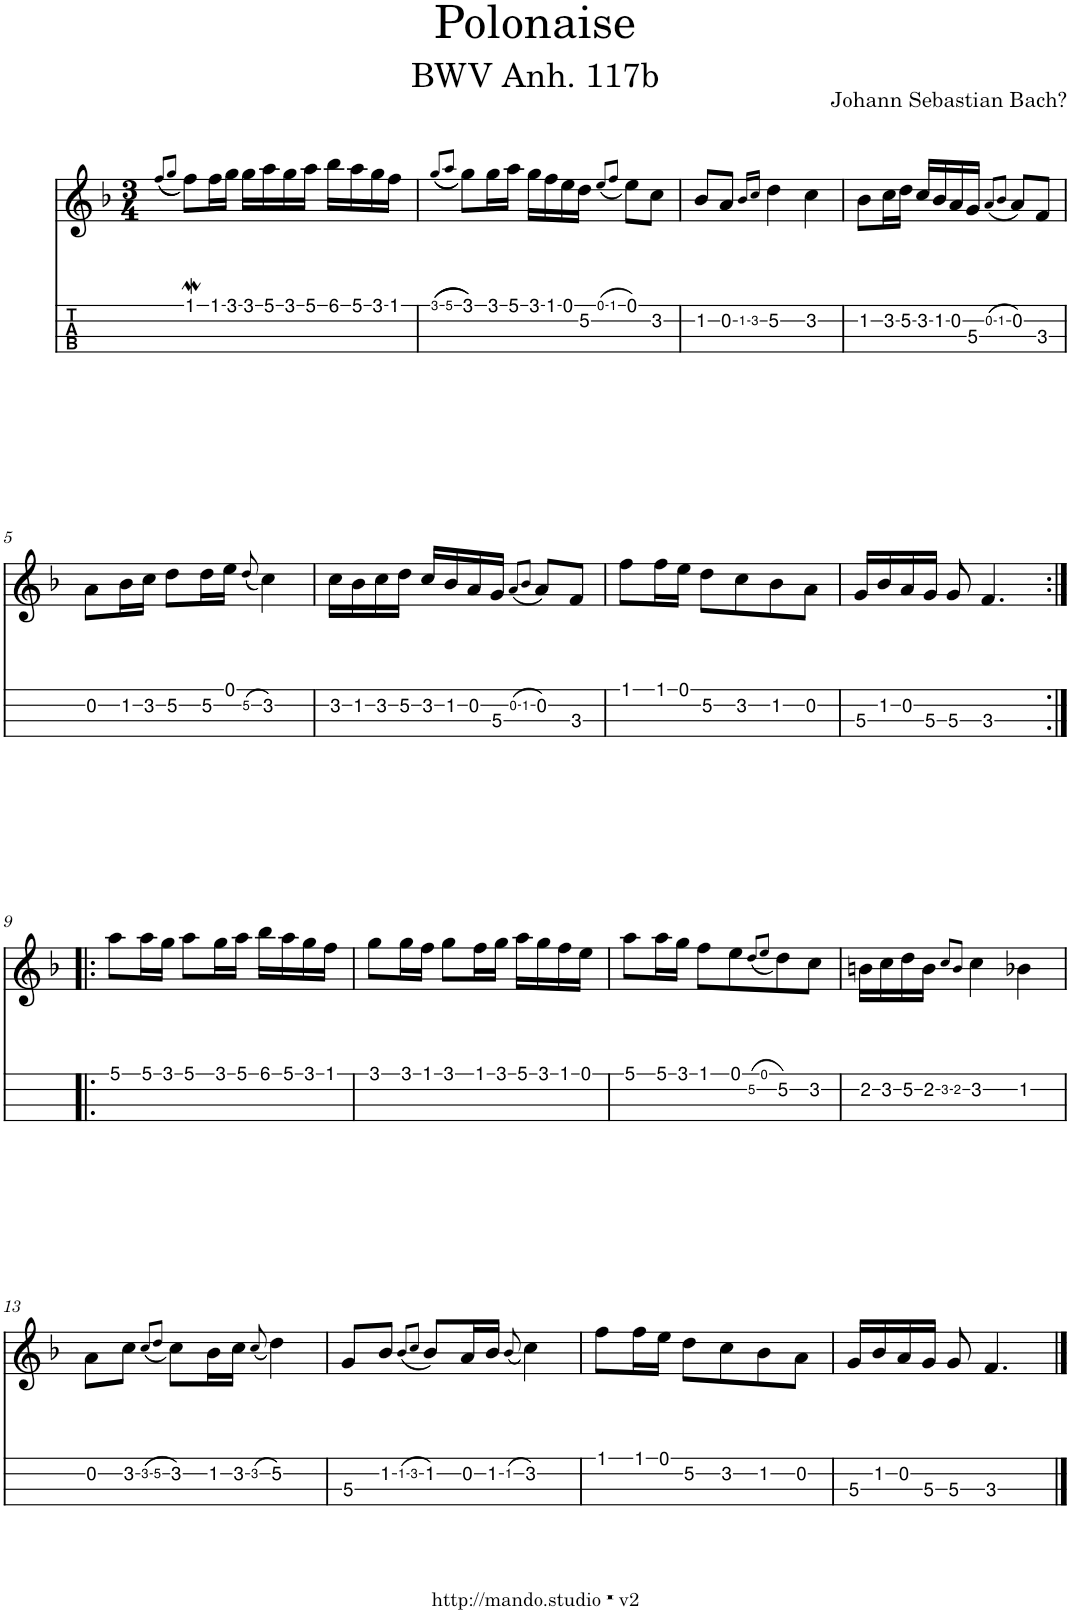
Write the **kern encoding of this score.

**kern	**kern
*part1	*part1
*staff2	*staff1
*I"Mandolin	*
*I'Mdn.	*
*stria4	*
*	*clefG2
*k[b-]	*k[b-]
*M3/4	*M3/4
=1	=1
.	((8qff/L
.	8qgg/J
8ffwL	8ff\L))
16ffL	16ff\L
16ggJJ	16gg\JJ
16ggLL	16gg\LL
16aaJ	16aa\
16ggL	16gg\
16aaJJ	16aa\JJ
16bb-LL	16bb-\LL
16aaJ	16aa\
16ggL	16gg\
16ffJJ	16ff\JJ
=2	=2
qgg	((8qgg/L
qaa	8qaa/J
8ggL	8gg\L))
16ggL	16gg\L
16aaJJ	16aa\JJ
16ggLL	16gg\LL
16ffJ	16ff\
16eeL	16ee\
16ddJJ	16dd\JJ
qee	(8qee/L
qff	8qff/J
8eeL	8ee\L)
8ccJ	8cc\J
=3	=3
8b-L	8b-/L
8aJ	8a/J
qb-	16qb-/LL
qcc	16qcc/JJ
4dd	4dd\
4cc	4cc\
=4	=4
8b-L	8b-\L
16ccL	16cc\L
16ddJJ	16dd\JJ
16ccLL	16cc/LL
16b-J	16b-/
16aL	16a/
16gJJ	16g/JJ
qa	(8qa/L
qb-	8qb-/J
8aL	8a/L)
8fJ	8f/J
!!LO:LB:g=z
=5	=5
8aL	8a\L
16b-L	16b-\L
16ccJJ	16cc\JJ
8ddL	8dd\L
16ddL	16dd\L
16eeJJ	16ee\JJ
qdd	(8qdd/
4cc	4cc\)
=6	=6
16ccLL	16cc\LL
16b-J	16b-\
16ccL	16cc\
16ddJJ	16dd\JJ
16ccLL	16cc/LL
16b-J	16b-/
16aL	16a/
16gJJ	16g/JJ
qa	(8qa/L
qb-	8qb-/J
8aL	8a/L)
8fJ	8f/J
=7	=7
8ffL	8ff\L
16ffL	16ff\L
16eeJJ	16ee\JJ
8ddL	8dd\L
8ccJ	8cc\
8b-L	8b-\
8aJ	8a\J
=8	=8
16gLL	16g/LL
16b-J	16b-/
16aL	16a/
16gJJ	16g/JJ
8g	8g/
4.f	4.f/
!!LO:LB:g=z
=9:|!|:	=9:|!|:
8aaL	8aa\L
16aaL	16aa\L
16ggJJ	16gg\JJ
8aaL	8aa\L
16ggL	16gg\L
16aaJJ	16aa\JJ
16bb-LL	16bb-\LL
16aaJ	16aa\
16ggL	16gg\
16ffJJ	16ff\JJ
=10	=10
8ggL	8gg\L
16ggL	16gg\L
16ffJJ	16ff\JJ
8ggL	8gg\L
16ffL	16ff\L
16ggJJ	16gg\JJ
16aaLL	16aa\LL
16ggJ	16gg\
16ffL	16ff\
16eeJJ	16ee\JJ
=11	=11
8aaL	8aa\L
16aaL	16aa\L
16ggJJ	16gg\JJ
8ffL	8ff\L
8eeJ	8ee\
qdd	(8qdd/L
qee	8qee/J
8ddL	8dd\)
8ccJ	8cc\J
=12	=12
16bnLL	16bn\LL
16ccJ	16cc\
16ddL	16dd\
16bJJ	16b\JJ
qcc	8qcc/L
qb	8qb/J
4cc	4cc\
4b-	4b-X\
!!LO:LB:g=z
=13	=13
8aL	8a\L
8ccJ	8cc\J
qcc	(8qcc/L
qdd	8qdd/J
8ccL	8cc\L)
16b-L	16b-\L
16ccJJ	16cc\JJ
qcc	(8qcc/
4dd	4dd\)
=14	=14
8gL	8g/L
8b-J	8b-/J
qb-	(8qb-/L
qcc	8qcc/J
8b-L	8b-/L)
16aL	16a/L
16b-JJ	16b-/JJ
qb-	(8qb-/
4cc	4cc\)
=15	=15
8ffL	8ff\L
16ffL	16ff\L
16eeJJ	16ee\JJ
8ddL	8dd\L
8ccJ	8cc\
8b-L	8b-\
8aJ	8a\J
=16	=16
16gLL	16g/LL
16b-J	16b-/
16aL	16a/
16gJJ	16g/JJ
8g	8g/
4.f	4.f/
==	==
*-	*-
